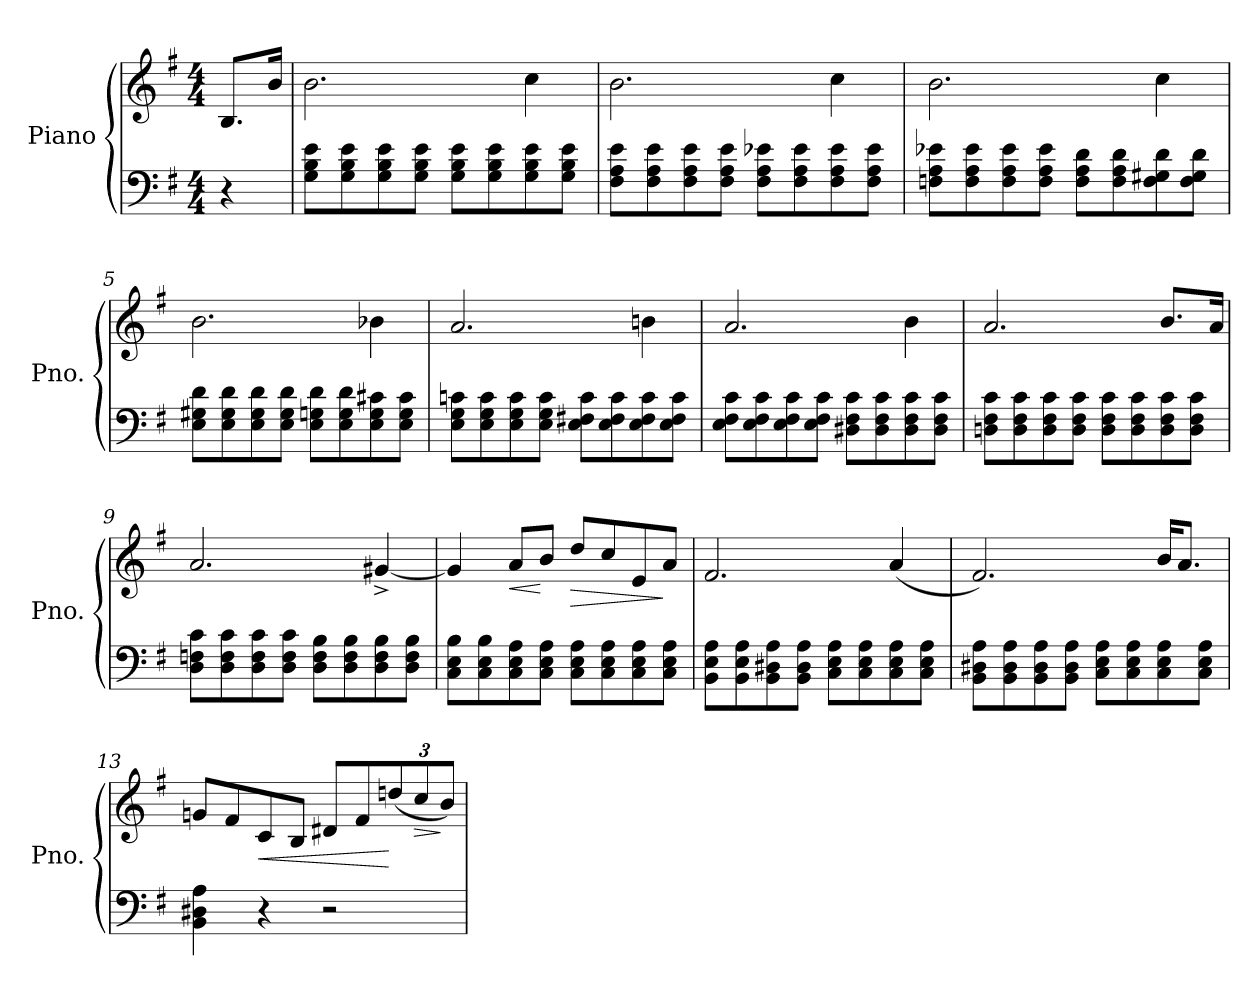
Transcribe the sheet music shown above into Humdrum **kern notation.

**kern	**kern	**dynam
*part1	*part1	*part1
*staff2	*staff1	*staff1/2
*I"Piano	*	*
*I'Pno.	*	*
*clefF4	*clefG2	*
*k[f#]	*k[f#]	*
*M4/4	*M4/4	*
=1	=1	=1
4r	8.B/L	.
.	16b/Jk	.
=2	=2	=2
8G\ 8B\ 8e\L	2.b\	.
8G\ 8B\ 8e\	.	.
8G\ 8B\ 8e\	.	.
8G\ 8B\ 8e\J	.	.
8G\ 8B\ 8e\L	.	.
8G\ 8B\ 8e\	.	.
8G\ 8B\ 8e\	4cc\	.
8G\ 8B\ 8e\J	.	.
=3	=3	=3
8F#\ 8A\ 8e\L	2.b\	.
8F#\ 8A\ 8e\	.	.
8F#\ 8A\ 8e\	.	.
8F#\ 8A\ 8e\J	.	.
8F#\ 8A\ 8e-X\L	.	.
8F#\ 8A\ 8e-\	.	.
8F#\ 8A\ 8e-\	4cc\	.
8F#\ 8A\ 8e-\J	.	.
=4	=4	=4
8Fn\ 8A\ 8e-X\L	2.b\	.
8F\ 8A\ 8e-\	.	.
8F\ 8A\ 8e-\	.	.
8F\ 8A\ 8e-\J	.	.
8F\ 8A\ 8d\L	.	.
8F\ 8A\ 8d\	.	.
8F\ 8G#X\ 8d\	4cc\	.
8F\ 8G#\ 8d\J	.	.
!!LO:LB:g=z
=5	=5	=5
8E\ 8G#X\ 8d\L	2.b\	.
8E\ 8G#\ 8d\	.	.
8E\ 8G#\ 8d\	.	.
8E\ 8G#\ 8d\J	.	.
8E\ 8Gn\ 8d\L	.	.
8E\ 8G\ 8d\	.	.
8E\ 8G\ 8c#X\	4b-X\	.
8E\ 8G\ 8c#\J	.	.
=6	=6	=6
8E\ 8G\ 8cn\L	2.a/	.
8E\ 8G\ 8c\	.	.
8E\ 8G\ 8c\	.	.
8E\ 8G\ 8c\J	.	.
8E\ 8F#X\ 8c\L	.	.
8E\ 8F#\ 8c\	.	.
8E\ 8F#\ 8c\	4bn\	.
8E\ 8F#\ 8c\J	.	.
=7	=7	=7
8E\ 8F#\ 8c\L	2.a/	.
8E\ 8F#\ 8c\	.	.
8E\ 8F#\ 8c\	.	.
8E\ 8F#\ 8c\J	.	.
8D#X\ 8F#\ 8c\L	.	.
8D#\ 8F#\ 8c\	.	.
8D#\ 8F#\ 8c\	4b\	.
8D#\ 8F#\ 8c\J	.	.
!!LO:LB:g=z
=8	=8	=8
8Dn\ 8F#\ 8c\L	2.a/	.
8D\ 8F#\ 8c\	.	.
8D\ 8F#\ 8c\	.	.
8D\ 8F#\ 8c\J	.	.
8D\ 8F#\ 8c\L	.	.
8D\ 8F#\ 8c\	.	.
8D\ 8F#\ 8c\	8.b/L	.
8D\ 8F#\ 8c\J	.	.
.	16a/Jk	.
=9	=9	=9
8D\ 8Fn\ 8c\L	2.a/	.
8D\ 8F\ 8c\	.	.
8D\ 8F\ 8c\	.	.
8D\ 8F\ 8c\J	.	.
8D\ 8F\ 8B\L	.	.
8D\ 8F\ 8B\	.	.
8D\ 8F\ 8B\	[4g#X^/	.
8D\ 8F\ 8B\J	.	.
=10	=10	=10
8C\ 8E\ 8B\L	4g#/]	.
8C\ 8E\ 8B\	.	.
!	!	!LO:HP:b
8C\ 8E\ 8A\	8a/L	<
8C\ 8E\ 8A\J	8b/J	[
!	!	!LO:HP:b
8C\ 8E\ 8A\L	8dd/L	>
8C\ 8E\ 8A\	8cc/	.
8C\ 8E\ 8A\	8e/	.
8C\ 8E\ 8A\J	8a/J	]
=11	=11	=11
8BB\ 8E\ 8A\L	2.f#/	.
8BB\ 8E\ 8A\	.	.
8BB\ 8D#X\ 8A\	.	.
8BB\ 8D#\ 8A\J	.	.
8C\ 8E\ 8A\L	.	.
8C\ 8E\ 8A\	.	.
8C\ 8E\ 8A\	(4a/	.
8C\ 8E\ 8A\J	.	.
!!LO:LB:g=z
=12	=12	=12
8BB\ 8D#X\ 8A\L	2.f#/)	.
8BB\ 8D#\ 8A\	.	.
8BB\ 8D#\ 8A\	.	.
8BB\ 8D#\ 8A\J	.	.
8C\ 8E\ 8A\L	.	.
8C\ 8E\ 8A\	.	.
8C\ 8E\ 8A\	16b/KL	.
.	8.a/J	.
8C\ 8E\ 8A\J	.	.
=13	=13	=13
4BB\ 4D#X\ 4A\	8gn/L	.
.	8f#/	.
!	!	!LO:HP:b
4r	8c/	<
.	8B/J	.
2r	8d#X/L	.
.	8f#/	.
*	*Xbrackettup	*
.	(12ddn/	[
!	!	!LO:HP:b
.	12cc/	>
.	12b/J)	]
=	=	=
*-	*-	*-
